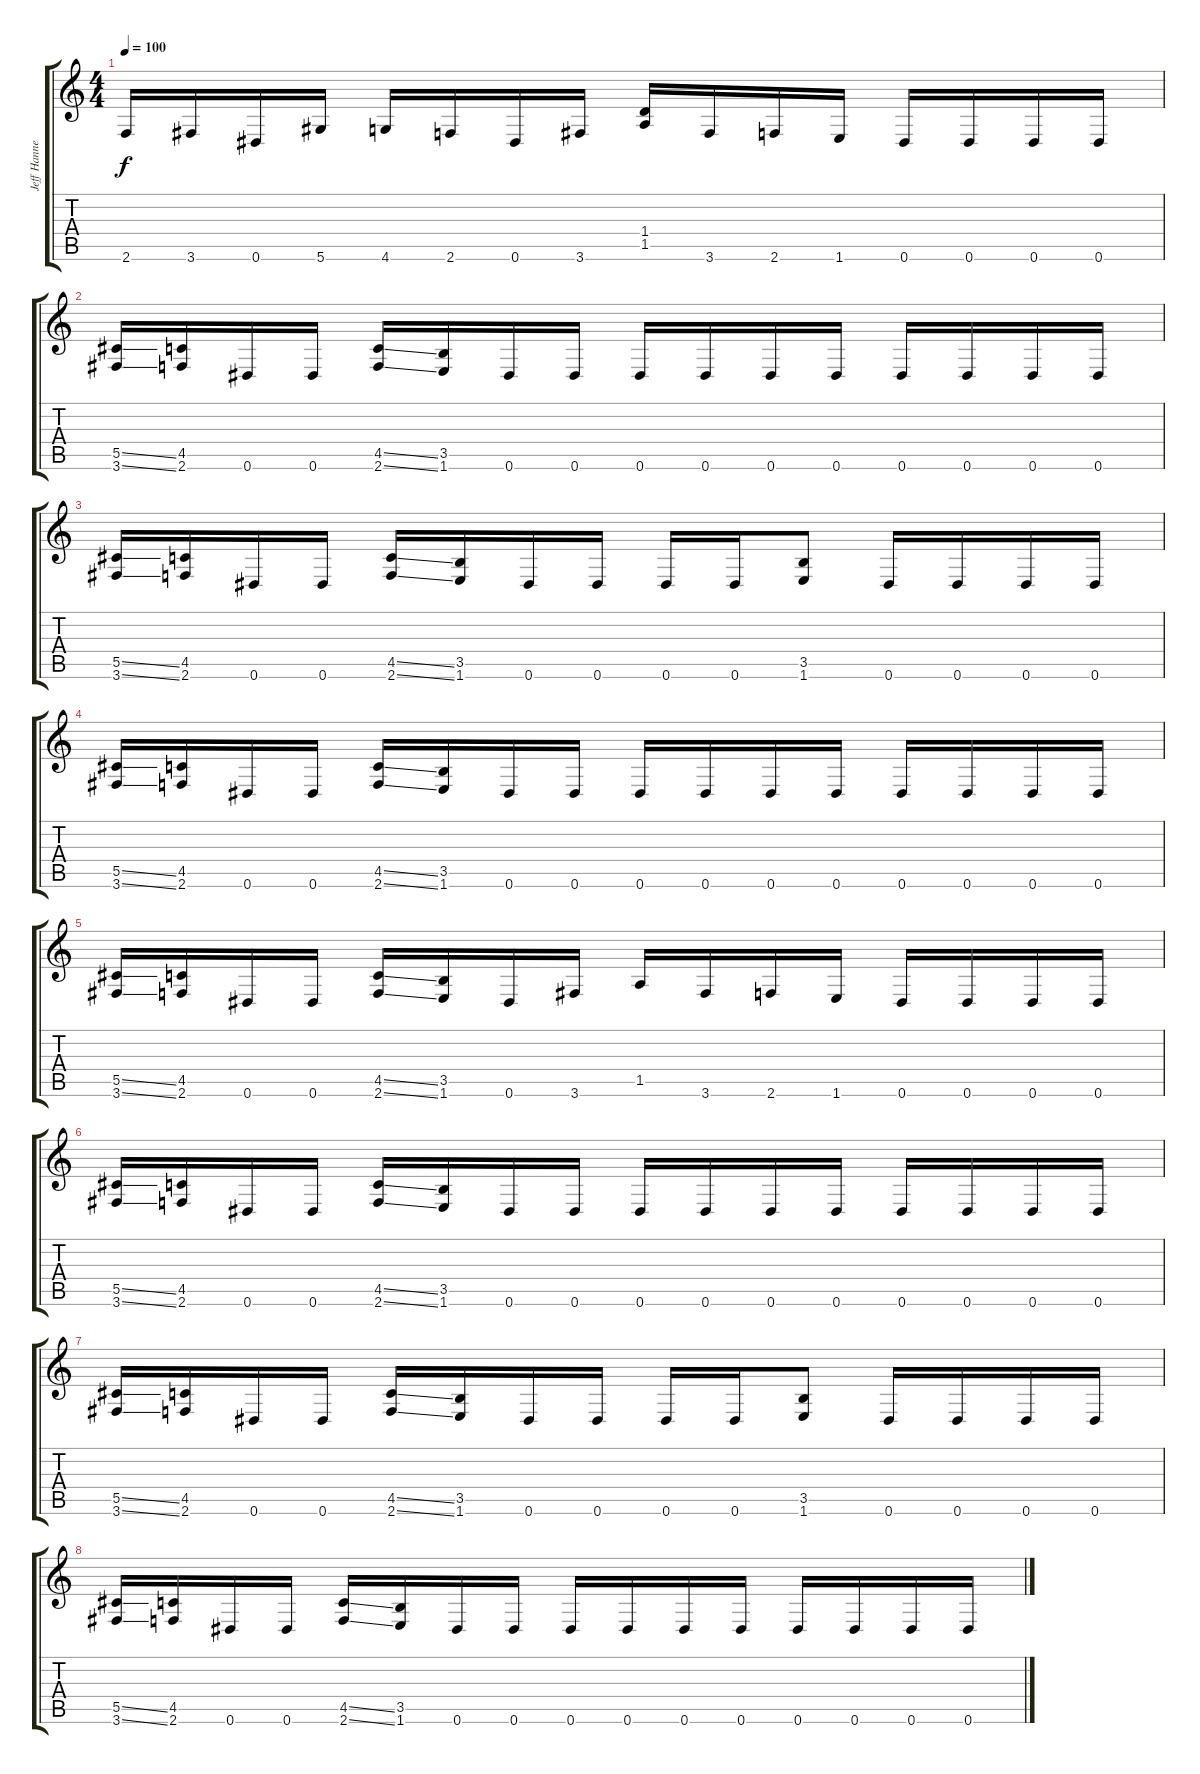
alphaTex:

\track ("Jeff Hannemann" "Jeff Hanne") {instrument distortionguitar}
\staff {score tabs}
\tuning (Eb4 Bb3 Gb3 Db3 Ab2 Eb2) {hide}
\ts (4 4)
\tempo 100
\clef g2
\ks c
2.6.16{dy f} 3.6.16 0.6.16 5.6.16 4.6.16 2.6.16 0.6.16 3.6.16 (1.4 1.5).16 3.6.16 2.6.16 1.6.16 0.6.16 0.6.16 0.6.16 0.6.16 |
(5.5{ss} 3.6{ss}).16 (4.5 2.6).16 0.6.16 0.6.16 (4.5{ss} 2.6{ss}).16 (3.5 1.6).16 0.6.16 0.6.16 0.6.16 0.6.16 0.6.16 0.6.16 0.6.16 0.6.16 0.6.16 0.6.16 |
(5.5{ss} 3.6{ss}).16 (4.5 2.6).16 0.6.16 0.6.16 (4.5{ss} 2.6{ss}).16 (3.5 1.6).16 0.6.16 0.6.16 0.6.16 0.6.16 (3.5 1.6).8 0.6.16 0.6.16 0.6.16 0.6.16 |
(5.5{ss} 3.6{ss}).16 (4.5 2.6).16 0.6.16 0.6.16 (4.5{ss} 2.6{ss}).16 (3.5 1.6).16 0.6.16 0.6.16 0.6.16 0.6.16 0.6.16 0.6.16 0.6.16 0.6.16 0.6.16 0.6.16 |
(5.5{ss} 3.6{ss}).16 (4.5 2.6).16 0.6.16 0.6.16 (4.5{ss} 2.6{ss}).16 (3.5 1.6).16 0.6.16 3.6.16 1.5.16 3.6.16 2.6.16 1.6.16 0.6.16 0.6.16 0.6.16 0.6.16 |
(5.5{ss} 3.6{ss}).16 (4.5 2.6).16 0.6.16 0.6.16 (4.5{ss} 2.6{ss}).16 (3.5 1.6).16 0.6.16 0.6.16 0.6.16 0.6.16 0.6.16 0.6.16 0.6.16 0.6.16 0.6.16 0.6.16 |
(5.5{ss} 3.6{ss}).16 (4.5 2.6).16 0.6.16 0.6.16 (4.5{ss} 2.6{ss}).16 (3.5 1.6).16 0.6.16 0.6.16 0.6.16 0.6.16 (3.5 1.6).8 0.6.16 0.6.16 0.6.16 0.6.16 |
(5.5{ss} 3.6{ss}).16 (4.5 2.6).16 0.6.16 0.6.16 (4.5{ss} 2.6{ss}).16 (3.5 1.6).16 0.6.16 0.6.16 0.6.16 0.6.16 0.6.16 0.6.16 0.6.16 0.6.16 0.6.16 0.6.16
